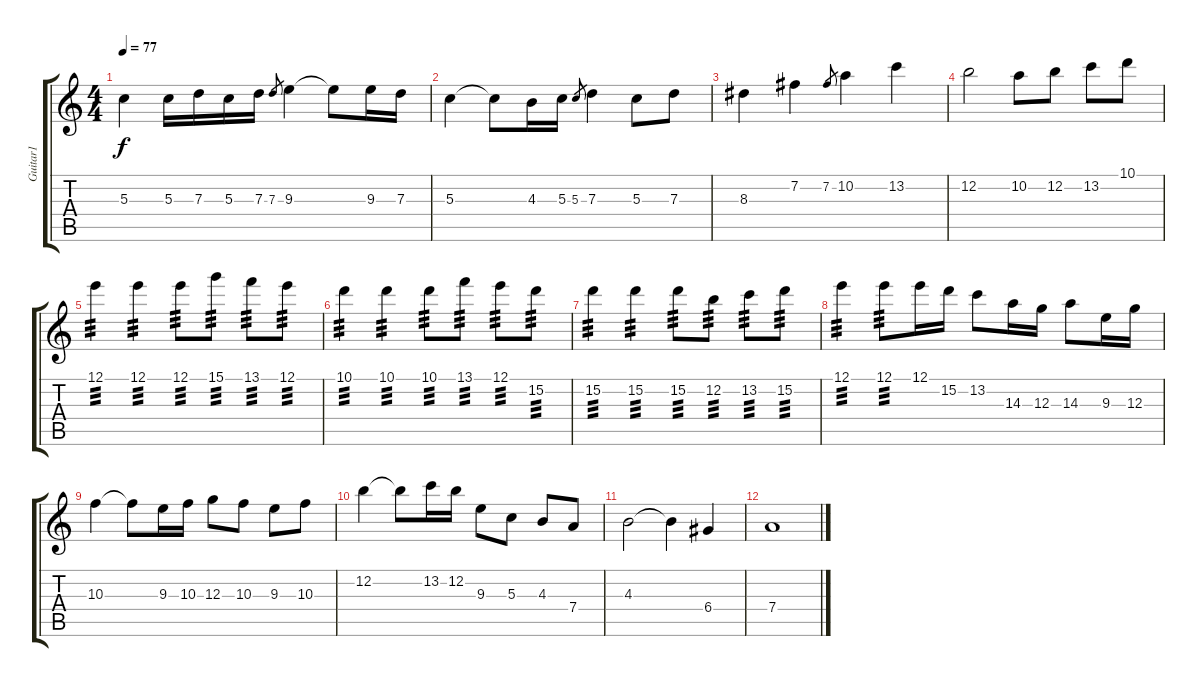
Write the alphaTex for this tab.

\track ("Guitar1" "Guitar1") {instrument acousticguitarsteel}
\staff {score tabs}
\tuning (E4 B3 G3 D3 A2 E2) {hide}
\ts (4 4)
\tempo 77
\clef g2
\ks c
5.3.4{dy f} 5.3.16 7.3.16 5.3.16 7.3.16 7.3.8{gr} 9.3.4 9.3{t}.8 9.3.16 7.3.16 |
5.3.4 5.3{t}.8 4.3.16 5.3.16 5.3.8{gr} 7.3.4 5.3.8 7.3.8 |
8.3.4 7.2.4 7.2.8{gr} 10.2.4 13.2.4 |
12.2.2 10.2.8 12.2.8 13.2.8 10.1.8 |
12.1.4{tp 3} 12.1.4{tp 3} 12.1.8{tp 3} 15.1.8{tp 3} 13.1.8{tp 3} 12.1.8{tp 3} |
10.1.4{tp 3} 10.1.4{tp 3} 10.1.8{tp 3} 13.1.8{tp 3} 12.1.8{tp 3} 15.2.8{tp 3} |
15.2.4{tp 3} 15.2.4{tp 3} 15.2.8{tp 3} 12.2.8{tp 3} 13.2.8{tp 3} 15.2.8{tp 3} |
12.1.4{tp 3 volume 13} 12.1.8{tp 3} 12.1.16 15.2.16 13.2.8{volume 12} 14.3.16 12.3.16 14.3.8 9.3.16 12.3.16 |
10.3.4{volume 11} 10.3{t}.8 9.3.16 10.3.16 12.3.8{volume 10} 10.3.8 9.3.8 10.3.8 |
12.2.4{volume 9} 12.2{t}.8 13.2.16 12.2.16 9.3.8{volume 8} 5.3.8 4.3.8 7.4.8 |
4.3.2{volume 7} 4.3{t}.4 6.4.4 |
7.4.1
